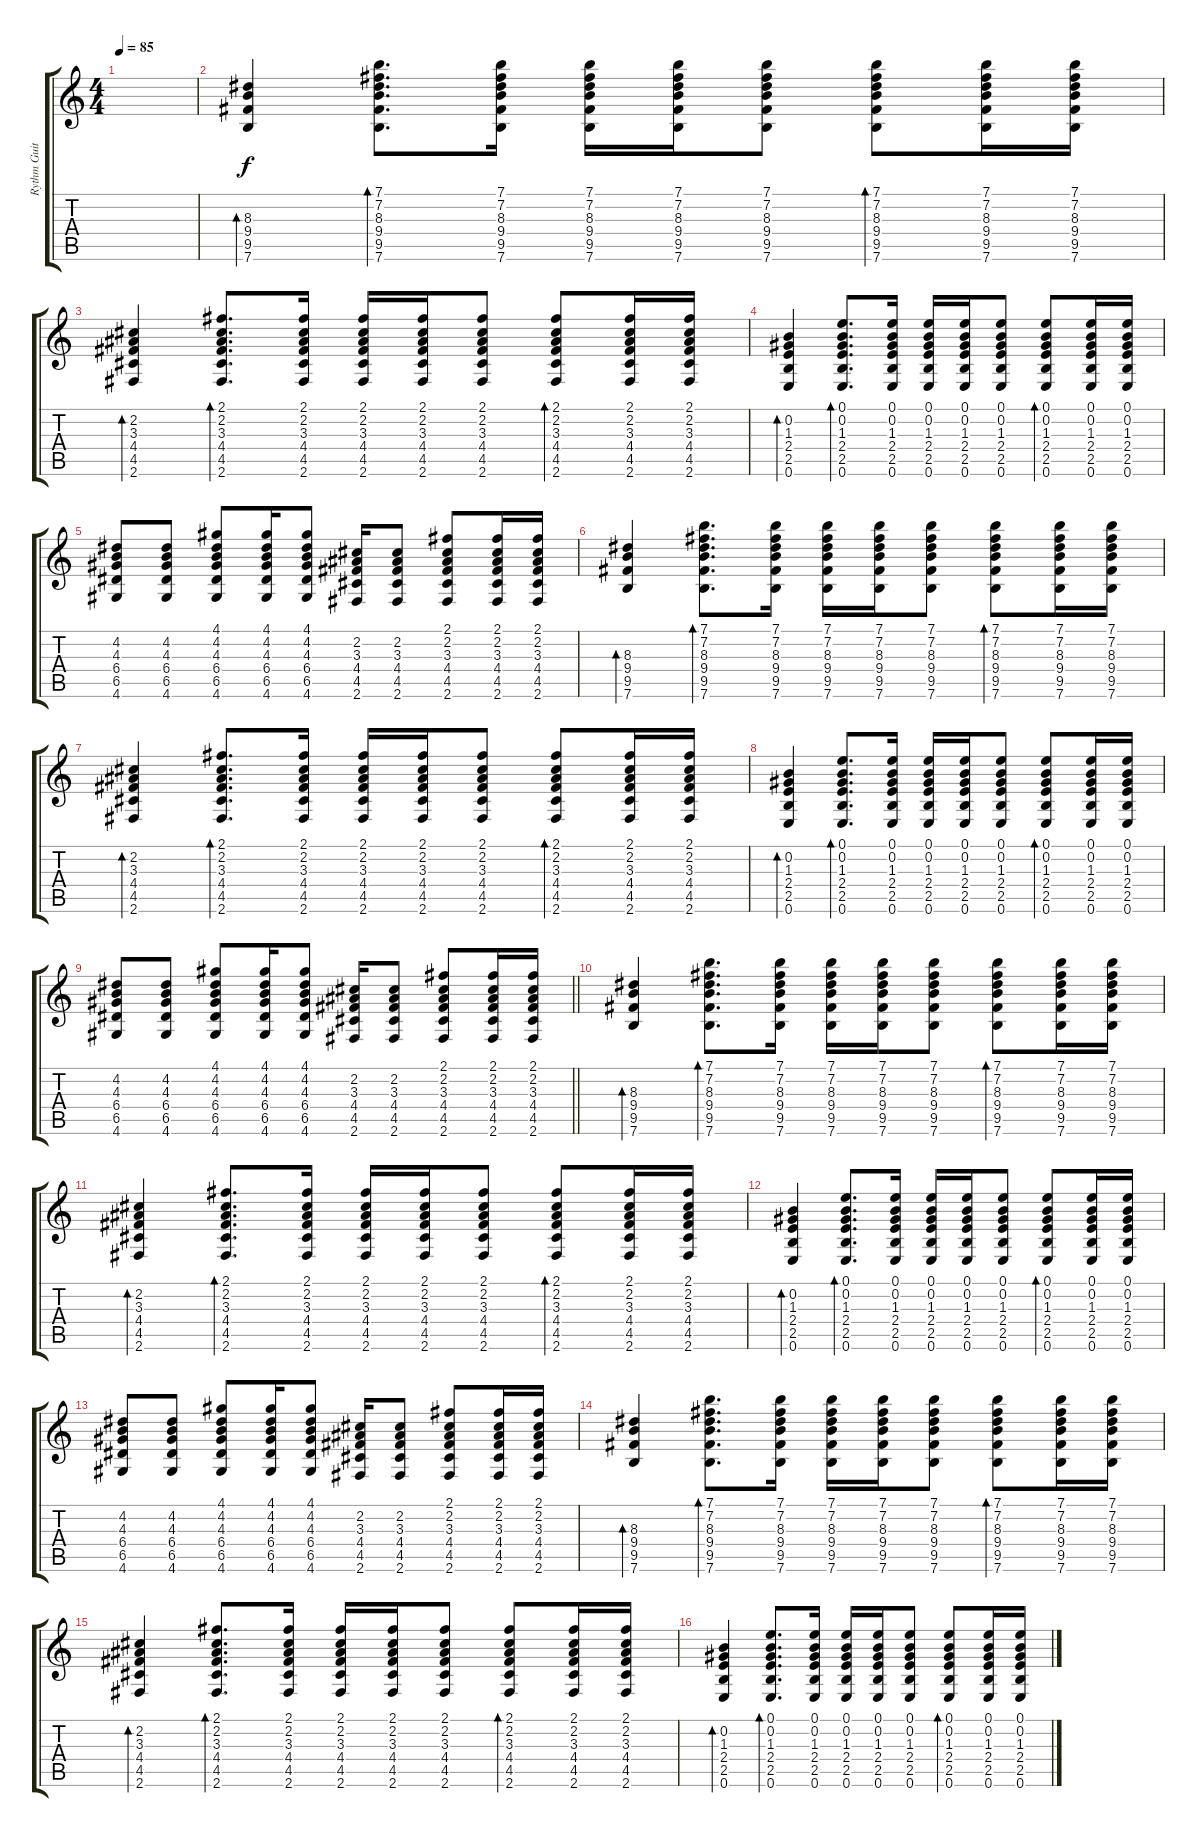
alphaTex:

\track ("Rythm Guitar" "Rythm Guit") {instrument acousticguitarsteel}
\staff {score tabs}
\tuning (E4 B3 G3 D3 A2 E2) {hide}
\ts (4 4)
\tempo 85
\clef g2
\ks c
|
(8.3 9.4 9.5 7.6).4{bd 120} (7.1 7.2 8.3 9.4 9.5 7.6).8{d bd 60} (7.1 7.2 8.3 9.4 9.5 7.6).16 (7.1 7.2 8.3 9.4 9.5 7.6).16 (7.1 7.2 8.3 9.4 9.5 7.6).16 (7.1 7.2 8.3 9.4 9.5 7.6).8 (7.1 7.2 8.3 9.4 9.5 7.6).8{bd 60} (7.1 7.2 8.3 9.4 9.5 7.6).16 (7.1 7.2 8.3 9.4 9.5 7.6).16 |
(2.2 3.3 4.4 4.5 2.6).4{bd 120} (2.1 2.2 3.3 4.4 4.5 2.6).8{d bd 60} (2.1 2.2 3.3 4.4 4.5 2.6).16 (2.1 2.2 3.3 4.4 4.5 2.6).16 (2.1 2.2 3.3 4.4 4.5 2.6).16 (2.1 2.2 3.3 4.4 4.5 2.6).8 (2.1 2.2 3.3 4.4 4.5 2.6).8{bd 60} (2.1 2.2 3.3 4.4 4.5 2.6).16 (2.1 2.2 3.3 4.4 4.5 2.6).16 |
(0.2 1.3 2.4 2.5 0.6).4{bd 120} (0.1 0.2 1.3 2.4 2.5 0.6).8{d bd 60} (0.1 0.2 1.3 2.4 2.5 0.6).16 (0.1 0.2 1.3 2.4 2.5 0.6).16 (0.1 0.2 1.3 2.4 2.5 0.6).16 (0.1 0.2 1.3 2.4 2.5 0.6).8 (0.1 0.2 1.3 2.4 2.5 0.6).8{bd 60} (0.1 0.2 1.3 2.4 2.5 0.6).16 (0.1 0.2 1.3 2.4 2.5 0.6).16 |
(4.2 4.3 6.4 6.5 4.6).8 (4.2 4.3 6.4 6.5 4.6).8 (4.1 4.2 4.3 6.4 6.5 4.6).8 (4.1 4.2 4.3 6.4 6.5 4.6).16 (4.1 4.2 4.3 6.4 6.5 4.6).8 (2.2 3.3 4.4 4.5 2.6).16 (2.2 3.3 4.4 4.5 2.6).8 (2.1 2.2 3.3 4.4 4.5 2.6).8 (2.1 2.2 3.3 4.4 4.5 2.6).16 (2.1 2.2 3.3 4.4 4.5 2.6).16 |
(8.3 9.4 9.5 7.6).4{bd 120} (7.1 7.2 8.3 9.4 9.5 7.6).8{d bd 60} (7.1 7.2 8.3 9.4 9.5 7.6).16 (7.1 7.2 8.3 9.4 9.5 7.6).16 (7.1 7.2 8.3 9.4 9.5 7.6).16 (7.1 7.2 8.3 9.4 9.5 7.6).8 (7.1 7.2 8.3 9.4 9.5 7.6).8{bd 60} (7.1 7.2 8.3 9.4 9.5 7.6).16 (7.1 7.2 8.3 9.4 9.5 7.6).16 |
(2.2 3.3 4.4 4.5 2.6).4{bd 120} (2.1 2.2 3.3 4.4 4.5 2.6).8{d bd 60} (2.1 2.2 3.3 4.4 4.5 2.6).16 (2.1 2.2 3.3 4.4 4.5 2.6).16 (2.1 2.2 3.3 4.4 4.5 2.6).16 (2.1 2.2 3.3 4.4 4.5 2.6).8 (2.1 2.2 3.3 4.4 4.5 2.6).8{bd 60} (2.1 2.2 3.3 4.4 4.5 2.6).16 (2.1 2.2 3.3 4.4 4.5 2.6).16 |
(0.2 1.3 2.4 2.5 0.6).4{bd 120} (0.1 0.2 1.3 2.4 2.5 0.6).8{d bd 60} (0.1 0.2 1.3 2.4 2.5 0.6).16 (0.1 0.2 1.3 2.4 2.5 0.6).16 (0.1 0.2 1.3 2.4 2.5 0.6).16 (0.1 0.2 1.3 2.4 2.5 0.6).8 (0.1 0.2 1.3 2.4 2.5 0.6).8{bd 60} (0.1 0.2 1.3 2.4 2.5 0.6).16 (0.1 0.2 1.3 2.4 2.5 0.6).16 |
\barLineRight lightlight
(4.2 4.3 6.4 6.5 4.6).8 (4.2 4.3 6.4 6.5 4.6).8 (4.1 4.2 4.3 6.4 6.5 4.6).8 (4.1 4.2 4.3 6.4 6.5 4.6).16 (4.1 4.2 4.3 6.4 6.5 4.6).8 (2.2 3.3 4.4 4.5 2.6).16 (2.2 3.3 4.4 4.5 2.6).8 (2.1 2.2 3.3 4.4 4.5 2.6).8 (2.1 2.2 3.3 4.4 4.5 2.6).16 (2.1 2.2 3.3 4.4 4.5 2.6).16 |
(8.3 9.4 9.5 7.6).4{bd 60} (7.1 7.2 8.3 9.4 9.5 7.6).8{d bd 60} (7.1 7.2 8.3 9.4 9.5 7.6).16 (7.1 7.2 8.3 9.4 9.5 7.6).16 (7.1 7.2 8.3 9.4 9.5 7.6).16 (7.1 7.2 8.3 9.4 9.5 7.6).8 (7.1 7.2 8.3 9.4 9.5 7.6).8{bd 60} (7.1 7.2 8.3 9.4 9.5 7.6).16 (7.1 7.2 8.3 9.4 9.5 7.6).16 |
(2.2 3.3 4.4 4.5 2.6).4{bd 60} (2.1 2.2 3.3 4.4 4.5 2.6).8{d bd 60} (2.1 2.2 3.3 4.4 4.5 2.6).16 (2.1 2.2 3.3 4.4 4.5 2.6).16 (2.1 2.2 3.3 4.4 4.5 2.6).16 (2.1 2.2 3.3 4.4 4.5 2.6).8 (2.1 2.2 3.3 4.4 4.5 2.6).8{bd 60} (2.1 2.2 3.3 4.4 4.5 2.6).16 (2.1 2.2 3.3 4.4 4.5 2.6).16 |
(0.2 1.3 2.4 2.5 0.6).4{bd 60} (0.1 0.2 1.3 2.4 2.5 0.6).8{d bd 60} (0.1 0.2 1.3 2.4 2.5 0.6).16 (0.1 0.2 1.3 2.4 2.5 0.6).16 (0.1 0.2 1.3 2.4 2.5 0.6).16 (0.1 0.2 1.3 2.4 2.5 0.6).8 (0.1 0.2 1.3 2.4 2.5 0.6).8{bd 60} (0.1 0.2 1.3 2.4 2.5 0.6).16 (0.1 0.2 1.3 2.4 2.5 0.6).16 |
(4.2 4.3 6.4 6.5 4.6).8 (4.2 4.3 6.4 6.5 4.6).8 (4.1 4.2 4.3 6.4 6.5 4.6).8 (4.1 4.2 4.3 6.4 6.5 4.6).16 (4.1 4.2 4.3 6.4 6.5 4.6).8 (2.2 3.3 4.4 4.5 2.6).16 (2.2 3.3 4.4 4.5 2.6).8 (2.1 2.2 3.3 4.4 4.5 2.6).8 (2.1 2.2 3.3 4.4 4.5 2.6).16 (2.1 2.2 3.3 4.4 4.5 2.6).16 |
(8.3 9.4 9.5 7.6).4{bd 60} (7.1 7.2 8.3 9.4 9.5 7.6).8{d bd 60} (7.1 7.2 8.3 9.4 9.5 7.6).16 (7.1 7.2 8.3 9.4 9.5 7.6).16 (7.1 7.2 8.3 9.4 9.5 7.6).16 (7.1 7.2 8.3 9.4 9.5 7.6).8 (7.1 7.2 8.3 9.4 9.5 7.6).8{bd 60} (7.1 7.2 8.3 9.4 9.5 7.6).16 (7.1 7.2 8.3 9.4 9.5 7.6).16 |
(2.2 3.3 4.4 4.5 2.6).4{bd 60} (2.1 2.2 3.3 4.4 4.5 2.6).8{d bd 60} (2.1 2.2 3.3 4.4 4.5 2.6).16 (2.1 2.2 3.3 4.4 4.5 2.6).16 (2.1 2.2 3.3 4.4 4.5 2.6).16 (2.1 2.2 3.3 4.4 4.5 2.6).8 (2.1 2.2 3.3 4.4 4.5 2.6).8{bd 60} (2.1 2.2 3.3 4.4 4.5 2.6).16 (2.1 2.2 3.3 4.4 4.5 2.6).16 |
(0.2 1.3 2.4 2.5 0.6).4{bd 60} (0.1 0.2 1.3 2.4 2.5 0.6).8{d bd 60} (0.1 0.2 1.3 2.4 2.5 0.6).16 (0.1 0.2 1.3 2.4 2.5 0.6).16 (0.1 0.2 1.3 2.4 2.5 0.6).16 (0.1 0.2 1.3 2.4 2.5 0.6).8 (0.1 0.2 1.3 2.4 2.5 0.6).8{bd 60} (0.1 0.2 1.3 2.4 2.5 0.6).16 (0.1 0.2 1.3 2.4 2.5 0.6).16
